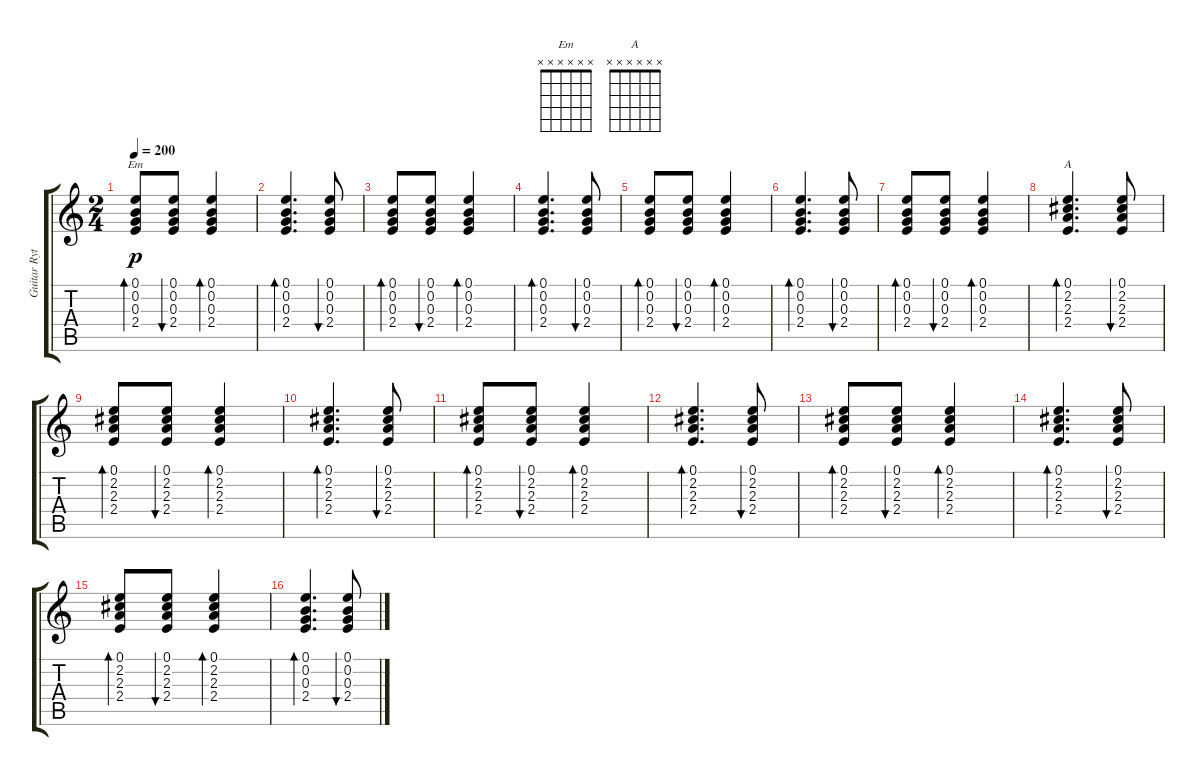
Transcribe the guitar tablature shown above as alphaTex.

\track ("Guitar Rythm 1" "Guitar Ryt") {instrument acousticguitarsteel}
\staff {score tabs}
\tuning (E4 B3 G3 D3 A2 E2) {hide}
\chord ("Em" x x x x x x)
\chord ("A" x x x x x x)
\ts (2 4)
\tempo 200
\clef g2
\ks c
(0.1 0.2 0.3 2.4).8{bd 60 ch "Em" dy p} (0.1 0.2 0.3 2.4).8{bu 60} (0.1 0.2 0.3 2.4).4{bd 60} |
(0.1 0.2 0.3 2.4).4{d bd 60} (0.1 0.2 0.3 2.4).8{bu 60} |
(0.1 0.2 0.3 2.4).8{bd 60} (0.1 0.2 0.3 2.4).8{bu 60} (0.1 0.2 0.3 2.4).4{bd 60} |
(0.1 0.2 0.3 2.4).4{d bd 60} (0.1 0.2 0.3 2.4).8{bu 60} |
(0.1 0.2 0.3 2.4).8{bd 60} (0.1 0.2 0.3 2.4).8{bu 60} (0.1 0.2 0.3 2.4).4{bd 60} |
(0.1 0.2 0.3 2.4).4{d bd 60} (0.1 0.2 0.3 2.4).8{bu 60} |
(0.1 0.2 0.3 2.4).8{bd 60} (0.1 0.2 0.3 2.4).8{bu 60} (0.1 0.2 0.3 2.4).4{bd 60} |
(0.1 2.2 2.3 2.4).4{d bd 60 ch "A"} (0.1 2.2 2.3 2.4).8{bu 60} |
(0.1 2.2 2.3 2.4).8{bd 60} (0.1 2.2 2.3 2.4).8{bu 60} (0.1 2.2 2.3 2.4).4{bd 60} |
(0.1 2.2 2.3 2.4).4{d bd 60} (0.1 2.2 2.3 2.4).8{bu 60} |
(0.1 2.2 2.3 2.4).8{bd 60} (0.1 2.2 2.3 2.4).8{bu 60} (0.1 2.2 2.3 2.4).4{bd 60} |
(0.1 2.2 2.3 2.4).4{d bd 60} (0.1 2.2 2.3 2.4).8{bu 60} |
(0.1 2.2 2.3 2.4).8{bd 60} (0.1 2.2 2.3 2.4).8{bu 60} (0.1 2.2 2.3 2.4).4{bd 60} |
(0.1 2.2 2.3 2.4).4{d bd 60} (0.1 2.2 2.3 2.4).8{bu 60} |
(0.1 2.2 2.3 2.4).8{bd 60} (0.1 2.2 2.3 2.4).8{bu 60} (0.1 2.2 2.3 2.4).4{bd 60} |
(0.1 0.2 0.3 2.4).4{d bd 60} (0.1 0.2 0.3 2.4).8{bu 60}
